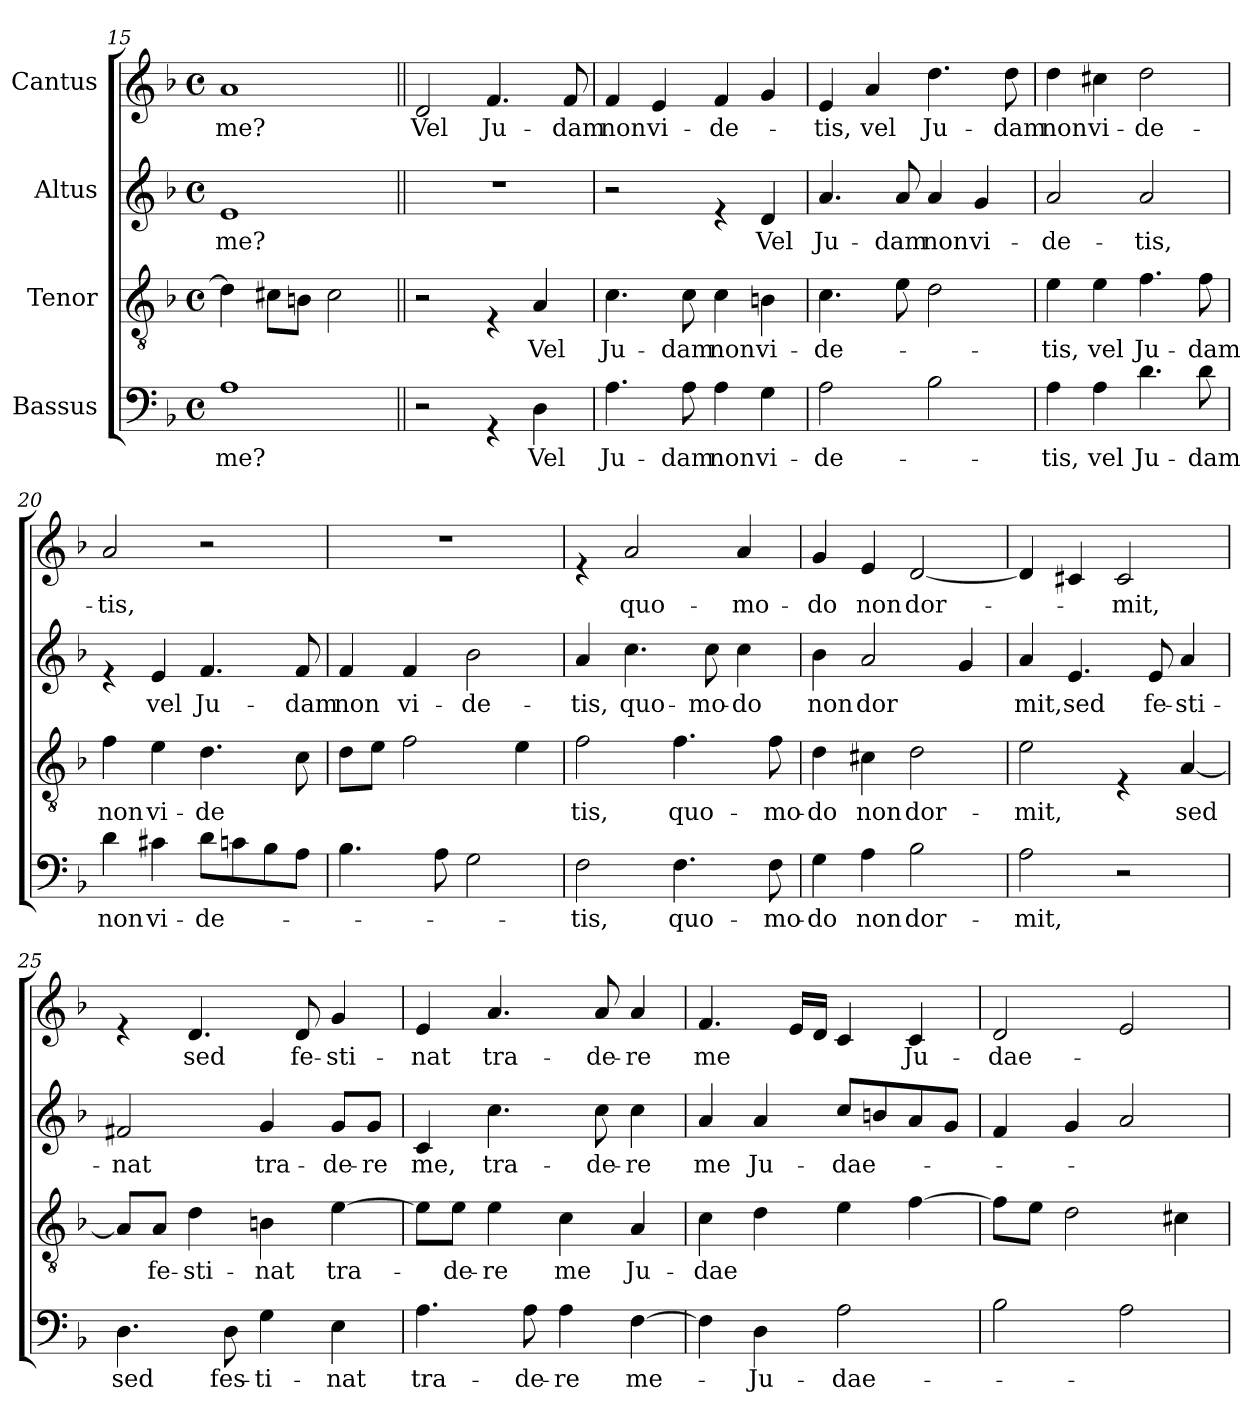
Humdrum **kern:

**kern	**text	**kern	**text	**kern	**text	**kern	**text
*part4	*part4	*part3	*part3	*part2	*part2	*part1	*part1
*staff4	*staff4	*staff3	*staff3	*staff2	*staff2	*staff1	*staff1
*I"Bassus	*	*I"Tenor	*	*I"Altus	*	*I"Cantus	*
*clefF4	*	*clefGv2	*	*clefG2	*	*clefG2	*
*k[b-]	*	*k[b-]	*	*k[b-]	*	*k[b-]	*
*F:	*	*F:	*	*F:	*	*F:	*
*M4/4	*	*M4/4	*	*M4/4	*	*M4/4	*
*met(c)	*	*met(c)	*	*met(c)	*	*met(c)	*
=15	=15	=15	=15	=15	=15	=15	=15
!	!LO:LY:b	!	!	!	!LO:LY:b	!	!LO:LY:b
1A	me?	4d\]	.	1e	me?	1a	me?
.	.	8c#X\L	.	.	.	.	.
.	.	8Bn\J	.	.	.	.	.
.	.	2c#\	.	.	.	.	.
=16||	=16||	=16||	=16||	=16||	=16||	=16||	=16||
!	!	!	!	!	!	!	!LO:LY:b
2r	.	2r	.	1r	.	2d/	Vel
!	!	!	!	!	!	!	!LO:LY:b
4rGG	.	4rE	.	.	.	4.f/	Ju-
!	!LO:LY:b	!	!LO:LY:b	!	!	!	!
4D\	Vel	4A/	Vel	.	.	.	.
!	!	!	!	!	!	!	!LO:LY:b
.	.	.	.	.	.	8f/	-dam
!!LO:LB:g=z
=17	=17	=17	=17	=17	=17	=17	=17
!	!LO:LY:b	!	!LO:LY:b	!	!	!	!LO:LY:b
4.A\	Ju-	4.c\	Ju-	2r	.	4f/	non
!	!	!	!	!	!	!	!LO:LY:b
.	.	.	.	.	.	4e/	vi-
!	!LO:LY:b	!	!LO:LY:b	!	!	!	!
8A\	-dam	8c\	-dam	.	.	.	.
!	!LO:LY:b	!	!LO:LY:b	!	!	!	!LO:LY:b
4A\	non	4c\	non	4re	.	4f/	-de-
!	!LO:LY:b	!	!LO:LY:b	!	!LO:LY:b	!	!
4G\	vi-	4Bn\	vi-	4d/	Vel	4g/	.
=18	=18	=18	=18	=18	=18	=18	=18
!	!LO:LY:b	!	!LO:LY:b	!	!LO:LY:b	!	!LO:LY:b
2A\	-de-	4.c\	-de-	4.a/	Ju-	4e/	-tis,
!	!	!	!	!	!	!	!LO:LY:b
.	.	.	.	.	.	4a/	vel
!	!	!	!	!	!LO:LY:b	!	!
.	.	8e\	.	8a/	-dam	.	.
!	!	!	!	!	!LO:LY:b	!	!LO:LY:b
2B-\	.	2d\	.	4a/	non	4.dd\	Ju-
!	!	!	!	!	!LO:LY:b	!	!
.	.	.	.	4g/	vi-	.	.
!	!	!	!	!	!	!	!LO:LY:b
.	.	.	.	.	.	8dd\	-dam
=19	=19	=19	=19	=19	=19	=19	=19
!	!LO:LY:b	!	!LO:LY:b	!	!LO:LY:b	!	!LO:LY:b
4A\	-tis,	4e\	-tis,	2a/	-de-	4dd\	non
!	!LO:LY:b	!	!LO:LY:b	!	!	!	!LO:LY:b
4A\	vel	4e\	vel	.	.	4cc#X\	vi-
!	!LO:LY:b	!	!LO:LY:b	!	!LO:LY:b	!	!LO:LY:b
4.d\	Ju-	4.f\	Ju-	2a/	-tis,	2dd\	-de-
!	!LO:LY:b	!	!LO:LY:b	!	!	!	!
8d\	-dam	8f\	-dam	.	.	.	.
=20	=20	=20	=20	=20	=20	=20	=20
!	!LO:LY:b	!	!LO:LY:b	!	!	!	!LO:LY:b
4d\	non	4f\	non	4re	.	2a/	-tis,
!	!LO:LY:b	!	!LO:LY:b	!	!LO:LY:b	!	!
4c#X\	vi-	4e\	vi-	4e/	vel	.	.
!	!LO:LY:b	!	!LO:LY:b	!	!LO:LY:b	!	!
8d\L	-de-	4.d\	-de	4.f/	Ju-	2r	.
8cn\	.	.	.	.	.	.	.
8B-\	.	.	.	.	.	.	.
!	!	!	!	!	!LO:LY:b	!	!
8A\J	.	8c\	.	8f/	-dam	.	.
=21	=21	=21	=21	=21	=21	=21	=21
!	!	!	!	!	!LO:LY:b	!	!
4.B-\	.	8d\L	.	4f/	non	1r	.
.	.	8e\J	.	.	.	.	.
!	!	!	!	!	!LO:LY:b	!	!
.	.	2f\	.	4f/	vi-	.	.
8A\	.	.	.	.	.	.	.
!	!	!	!	!	!LO:LY:b	!	!
2G\	.	.	.	2b-\	-de-	.	.
.	.	4e\	.	.	.	.	.
!!LO:PB:g=z
=22	=22	=22	=22	=22	=22	=22	=22
!	!LO:LY:b	!	!LO:LY:b	!	!LO:LY:b	!	!
2F\	-tis,	2f\	tis,	4a/	-tis,	4re	.
!	!	!	!	!	!LO:LY:b	!	!LO:LY:b
.	.	.	.	4.cc\	quo-	2a/	quo-
!	!LO:LY:b	!	!LO:LY:b	!	!	!	!
4.F\	quo-	4.f\	quo-	.	.	.	.
!	!	!	!	!	!LO:LY:b	!	!
.	.	.	.	8cc\	-mo-	.	.
!	!	!	!	!	!LO:LY:b	!	!LO:LY:b
.	.	.	.	4cc\	-do	4a/	-mo-
!	!LO:LY:b	!	!LO:LY:b	!	!	!	!
8F\	-mo-	8f\	-mo-	.	.	.	.
=23	=23	=23	=23	=23	=23	=23	=23
!	!LO:LY:b	!	!LO:LY:b	!	!LO:LY:b	!	!LO:LY:b
4G\	-do	4d\	-do	4b-\	non	4g/	-do
!	!LO:LY:b	!	!LO:LY:b	!	!LO:LY:b	!	!LO:LY:b
4A\	non	4c#X\	non	2a/	dor	4e/	non
!	!LO:LY:b	!	!LO:LY:b	!	!	!	!LO:LY:b
2B-\	dor-	2d\	dor-	.	.	[<2d/	dor-
.	.	.	.	4g/	.	.	.
=24	=24	=24	=24	=24	=24	=24	=24
!	!LO:LY:b	!	!LO:LY:b	!	!LO:LY:b	!	!
2A\	-mit,	2e\	-mit,	4a/	mit,	4d/]	.
!	!	!	!	!	!LO:LY:b	!	!
.	.	.	.	4.e/	sed	4c#X/	.
!	!	!	!	!	!	!	!LO:LY:b
2r	.	4rE	.	.	.	2c#/	-mit,
!	!	!	!	!	!LO:LY:b	!	!
.	.	.	.	8e/	fe-	.	.
!	!	!	!LO:LY:b	!	!LO:LY:b	!	!
.	.	[<4A/	sed	4a/	-sti-	.	.
=25	=25	=25	=25	=25	=25	=25	=25
!	!LO:LY:b	!	!	!	!LO:LY:b	!	!
4.D\	sed	8A/L]	.	2f#X/	-nat	4re	.
!	!	!	!LO:LY:b	!	!	!	!
.	.	8A/J	fe-	.	.	.	.
!	!	!	!LO:LY:b	!	!	!	!LO:LY:b
.	.	4d\	-sti-	.	.	4.d/	sed
!	!LO:LY:b	!	!	!	!	!	!
8D\	fes-	.	.	.	.	.	.
!	!LO:LY:b	!	!LO:LY:b	!	!LO:LY:b	!	!
4G\	-ti-	4Bn\	-nat	4g/	tra-	.	.
!	!	!	!	!	!	!	!LO:LY:b
.	.	.	.	.	.	8d/	fe-
!	!LO:LY:b	!	!LO:LY:b	!	!LO:LY:b	!	!LO:LY:b
4E\	-nat	[>4e\	tra-	8g/L	-de-	4g/	-sti-
!	!	!	!	!	!LO:LY:b	!	!
.	.	.	.	8g/J	-re	.	.
=26	=26	=26	=26	=26	=26	=26	=26
!	!LO:LY:b	!	!	!	!LO:LY:b	!	!LO:LY:b
4.A\	tra-	8e\L]	.	4c/	me,	4e/	-nat
!	!	!	!LO:LY:b	!	!	!	!
.	.	8e\J	-de-	.	.	.	.
!	!	!	!LO:LY:b	!	!LO:LY:b	!	!LO:LY:b
.	.	4e\	-re	4.cc\	tra-	4.a/	tra-
!	!LO:LY:b	!	!	!	!	!	!
8A\	-de-	.	.	.	.	.	.
!	!LO:LY:b	!	!LO:LY:b	!	!	!	!
4A\	-re	4c\	me	.	.	.	.
!	!	!	!	!	!LO:LY:b	!	!LO:LY:b
.	.	.	.	8cc\	-de-	8a/	-de-
!	!LO:LY:b	!	!LO:LY:b	!	!LO:LY:b	!	!LO:LY:b
[>4F\	me-	4A/	Ju-	4cc\	-re	4a/	-re
!!LO:LB:g=z
=27	=27	=27	=27	=27	=27	=27	=27
!	!	!	!LO:LY:b	!	!LO:LY:b	!	!LO:LY:b
4F\]	.	4c\	-dae	4a/	me	4.f/	me
!	!LO:LY:b	!	!	!	!LO:LY:b	!	!
4D\	-Ju-	4d\	.	4a/	Ju-	.	.
.	.	.	.	.	.	16e/LL	.
.	.	.	.	.	.	16d/JJ	.
!	!LO:LY:b	!	!	!	!LO:LY:b	!	!
2A\	-dae-	4e\	.	8cc/L	-dae-	4c/	.
.	.	.	.	8bn/	.	.	.
!	!	!	!	!	!	!	!LO:LY:b
.	.	[>4f\	.	8a/	.	4c/	Ju-
.	.	.	.	8g/J	.	.	.
=28	=28	=28	=28	=28	=28	=28	=28
!	!	!	!	!	!	!	!LO:LY:b
2B-\	.	8f\L]	.	4f/	.	2d/	-dae-
.	.	8e\J	.	.	.	.	.
.	.	2d\	.	4g/	.	.	.
2A\	.	.	.	2a/	.	2e/	.
.	.	4c#X\	.	.	.	.	.
=	=	=	=	=	=	=	=
*-	*-	*-	*-	*-	*-	*-	*-
